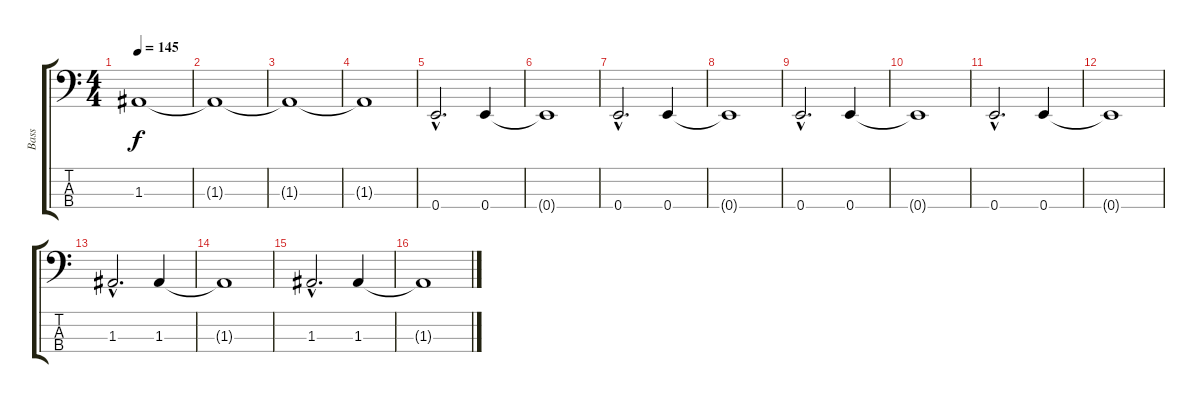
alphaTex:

\track ("Bass" "Bass") {instrument electricbasspick}
\staff {score tabs}
\tuning (G2 D2 A1 E1) {hide}
\ts (4 4)
\tempo 145
\clef f4
\ks c
1.3.1{dy f} |
1.3{t}.1 |
1.3{t}.1 |
1.3{t}.1 |
0.4{hac}.2{d} 0.4.4 |
0.4{t}.1 |
0.4{hac}.2{d} 0.4.4 |
0.4{t}.1 |
0.4{hac}.2{d} 0.4.4 |
0.4{t}.1 |
0.4{hac}.2{d} 0.4.4 |
0.4{t}.1 |
1.3{hac}.2{d} 1.3.4 |
1.3{t}.1 |
1.3{hac}.2{d} 1.3.4 |
1.3{t}.1
